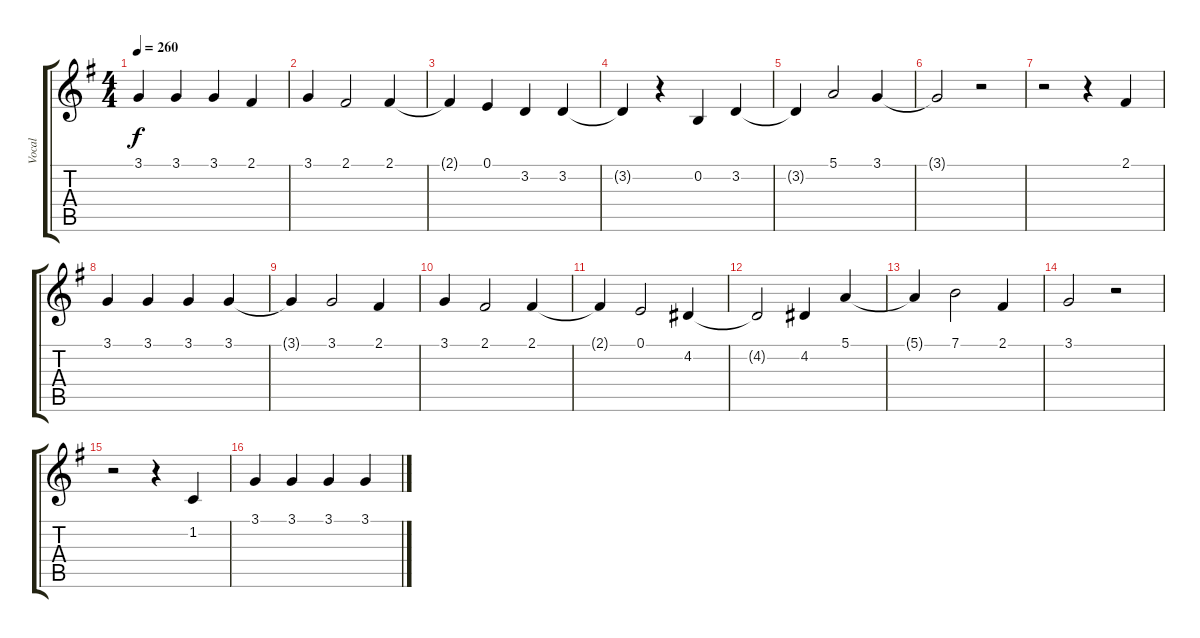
\track ("Vocal" "Vocal") {instrument flute}
\staff {score tabs}
\tuning (E4 B3 G3 D3 A2 E2) {hide}
\ts (4 4)
\tempo 260
\clef g2
\ks g
3.1{t}.4{dy f} 3.1.4 3.1.4 2.1.4 |
3.1.4 2.1.2 2.1.4 |
2.1{t}.4 0.1.4 3.2.4 3.2.4 |
3.2{t}.4 r.4 0.2.4 3.2.4 |
3.2{t}.4 5.1.2 3.1.4 |
3.1{t}.2 r.2 |
r.2 r.4 2.1.4 |
3.1.4 3.1.4 3.1.4 3.1.4 |
3.1{t}.4 3.1.2 2.1.4 |
3.1.4 2.1.2 2.1.4 |
2.1{t}.4 0.1.2 4.2.4 |
4.2{t}.2 4.2.4 5.1.4 |
5.1{t}.4 7.1.2 2.1.4 |
3.1.2 r.2 |
r.2 r.4 1.2.4 |
3.1.4 3.1.4 3.1.4 3.1.4
